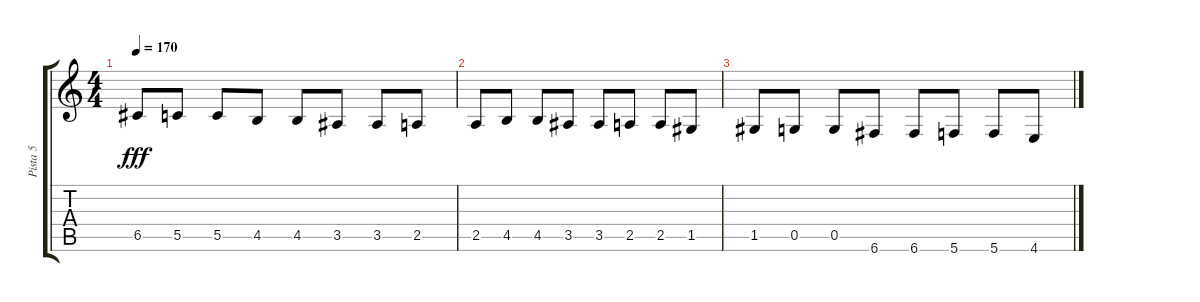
\track ("Pista 5" "Pista 5") {instrument overdrivenguitar}
\staff {score tabs}
\tuning (E4 C4 G3 C3 G2 C2) {hide}
\ts (4 4)
\tempo 170
\clef g2
\ks c
6.5.8{dy fff} 5.5.8 5.5.8 4.5.8 4.5.8 3.5.8 3.5.8 2.5.8 |
2.5.8 4.5.8 4.5.8 3.5.8 3.5.8 2.5.8 2.5.8 1.5.8 |
1.5.8 0.5.8 0.5.8 6.6.8 6.6.8 5.6.8 5.6.8 4.6.8
